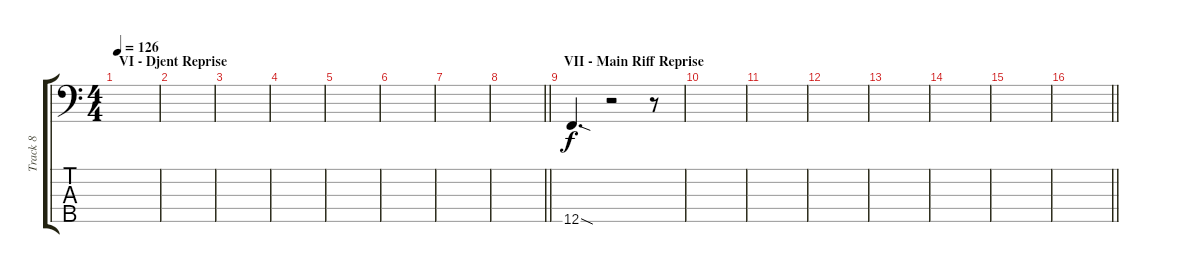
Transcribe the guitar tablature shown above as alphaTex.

\track ("Track 8" "Track 8") {instrument fretlessbass}
\staff {score tabs}
\tuning (Eb2 Bb1 F1 C1 F0) {hide}
\ts (4 4)
\section ("" "VI - Djent Reprise")
\tempo 126
\clef f4
\ks c
|
|
|
|
|
|
|
\barLineRight lightlight
|
\section ("" "VII - Main Riff Reprise")
12.5{sod}.4{d} r.2 r.8 |
|
|
|
|
|
|
\barLineRight lightlight
